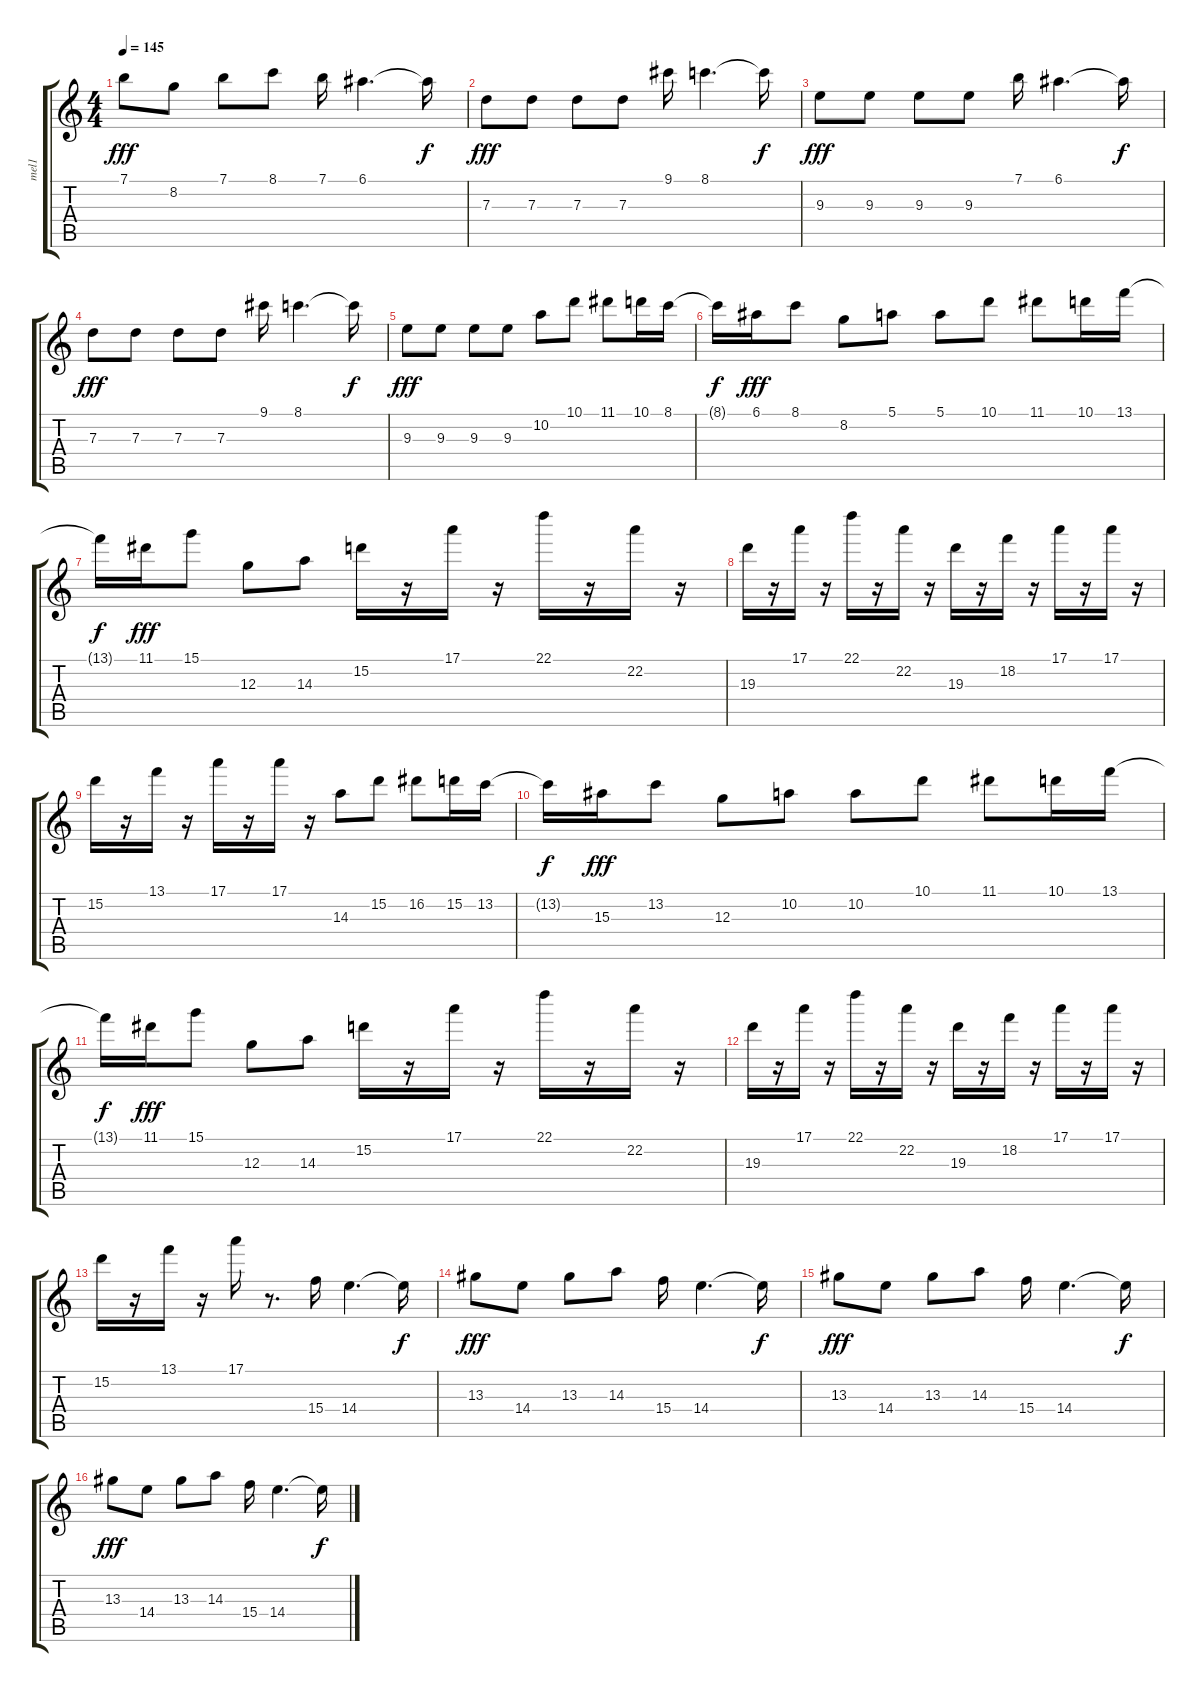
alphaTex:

\track ("mel1" "mel1") {instrument distortionguitar}
\staff {score tabs}
\tuning (E4 B3 G3 D3 A2 E2) {hide}
\ts (4 4)
\tempo 145
\clef g2
\ks c
7.1.8{dy fff} 8.2.8 7.1.8 8.1.8 7.1.16 6.1.4{d} 6.1{t}.16{dy f} |
7.3.8{dy fff} 7.3.8 7.3.8 7.3.8 9.1.16 8.1.4{d} 8.1{t}.16{dy f} |
9.3.8{dy fff} 9.3.8 9.3.8 9.3.8 7.1.16 6.1.4{d} 6.1{t}.16{dy f} |
7.3.8{dy fff} 7.3.8 7.3.8 7.3.8 9.1.16 8.1.4{d} 8.1{t}.16{dy f} |
9.3.8{dy fff} 9.3.8 9.3.8 9.3.8 10.2.8 10.1.8 11.1.8 10.1.16 8.1.16 |
8.1{t}.16{dy f} 6.1.16{dy fff} 8.1.8 8.2.8 5.1.8 5.1.8 10.1.8 11.1.8 10.1.16 13.1.16 |
13.1{t}.16{dy f} 11.1.16{dy fff} 15.1.8 12.3.8 14.3.8 15.2.16 r.16 17.1.16 r.16 22.1.16 r.16 22.2.16 r.16 |
19.3.16 r.16 17.1.16 r.16 22.1.16 r.16 22.2.16 r.16 19.3.16 r.16 18.2.16 r.16 17.1.16 r.16 17.1.16 r.16 |
15.2.16 r.16 13.1.16 r.16 17.1.16 r.16 17.1.16 r.16 14.3.8 15.2.8 16.2.8 15.2.16 13.2.16 |
13.2{t}.16{dy f} 15.3.16{dy fff} 13.2.8 12.3.8 10.2.8 10.2.8 10.1.8 11.1.8 10.1.16 13.1.16 |
13.1{t}.16{dy f} 11.1.16{dy fff} 15.1.8 12.3.8 14.3.8 15.2.16 r.16 17.1.16 r.16 22.1.16 r.16 22.2.16 r.16 |
19.3.16 r.16 17.1.16 r.16 22.1.16 r.16 22.2.16 r.16 19.3.16 r.16 18.2.16 r.16 17.1.16 r.16 17.1.16 r.16 |
15.2.16 r.16 13.1.16 r.16 17.1.16 r.8{d} 15.4.16 14.4.4{d} 14.4{t}.16{dy f} |
13.3.8{dy fff} 14.4.8 13.3.8 14.3.8 15.4.16 14.4.4{d} 14.4{t}.16{dy f} |
13.3.8{dy fff} 14.4.8 13.3.8 14.3.8 15.4.16 14.4.4{d} 14.4{t}.16{dy f} |
13.3.8{dy fff} 14.4.8 13.3.8 14.3.8 15.4.16 14.4.4{d} 14.4{t}.16{dy f}
